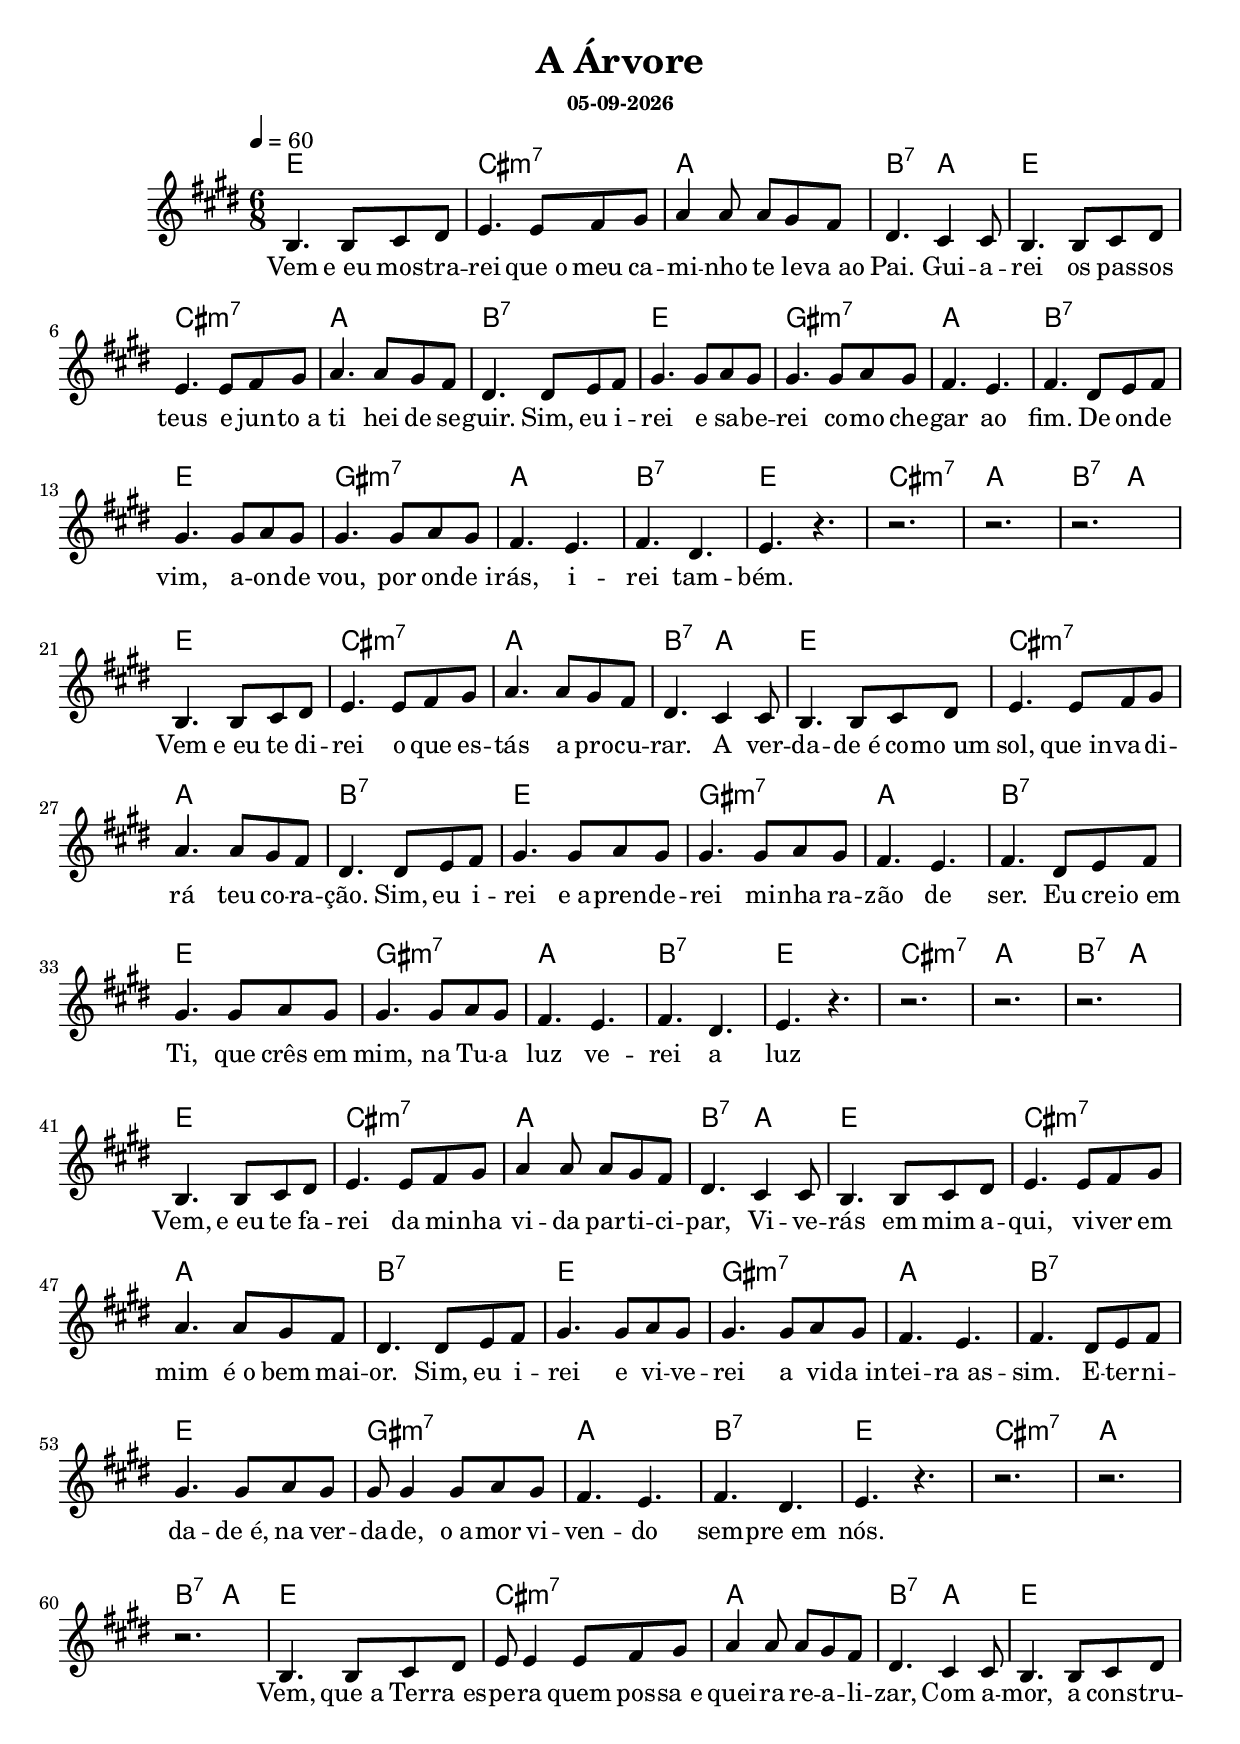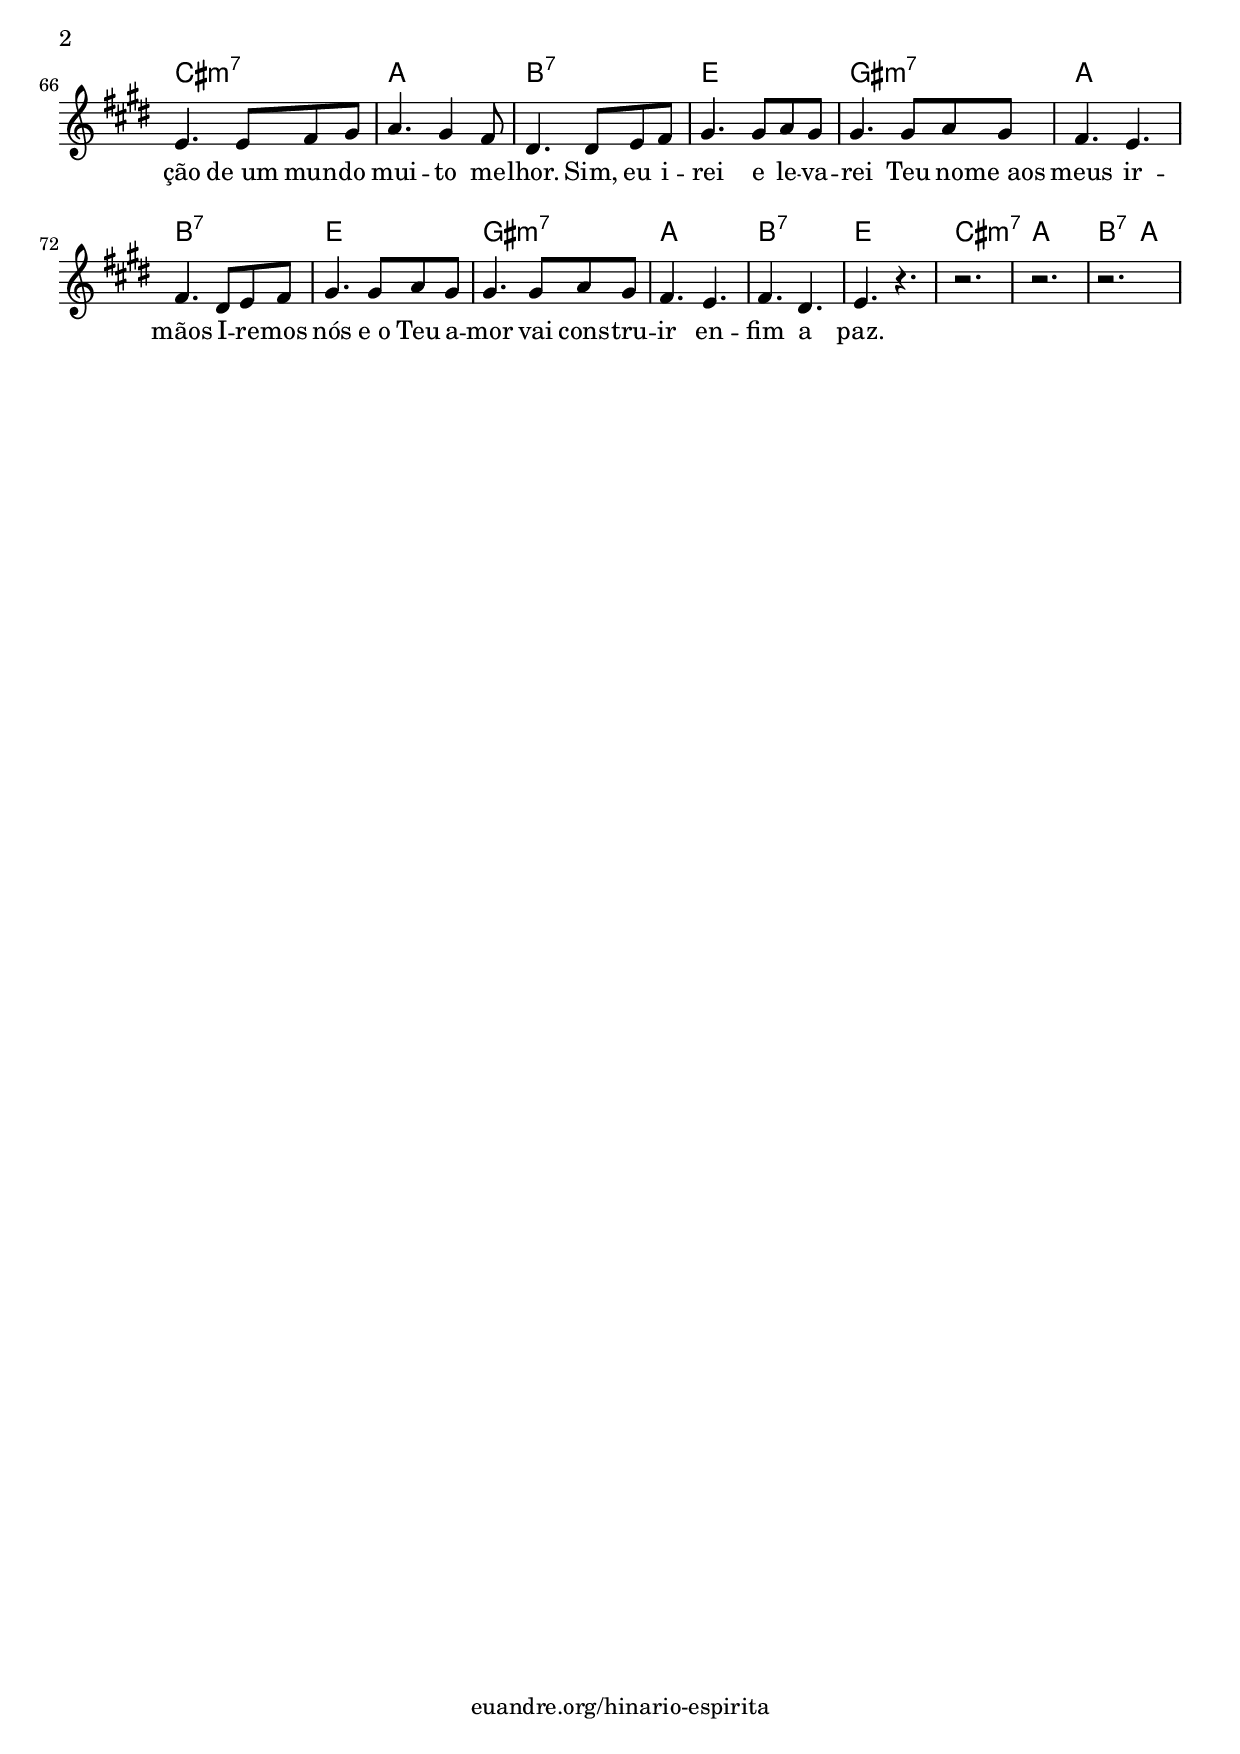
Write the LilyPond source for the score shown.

\version "2.16.0"

%\pointAndClickOff

\header {
  title = "A Árvore"
  subsubtitle = #(strftime "%d-%m-%Y" (localtime (current-time)))
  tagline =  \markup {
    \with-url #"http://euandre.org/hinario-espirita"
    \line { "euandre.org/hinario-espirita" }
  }
}

melodia = \relative c' {
  \key e \major
  \time 6/8
  \tempo 4 = 60
  \clef treble

  % 1
  b4. b8 cis dis | e4. e8 fis gis | a4 a8 a gis fis | dis4. cis4 cis8 |
  b4. b8 cis dis | e4. e8 fis gis | a4. a8 gis fis | dis4. dis8 e fis |
  gis4. gis8 a gis | gis4. gis8 a gis | fis4. e | fis dis8 e fis |
  gis4. gis8 a gis | gis4. gis8 a gis | fis4. e | fis dis | 
  e4. r4. | r2. | r | r | 
  
  b4. b8 cis dis | e4. e8 fis gis | a4. a8 gis fis | dis4. cis4 cis8 |
  b4. b8 cis dis | e4. e8 fis gis | a4. a8 gis fis | dis4. dis8 e fis |
  gis4. gis8 a gis | gis4. gis8 a gis | fis4. e | fis dis8 e fis |
  gis4. gis8 a gis | gis4. gis8 a gis | fis4. e | fis dis | 
  e4. r4. | r2. | r | r | 
  
  b4. b8 cis dis | e4. e8 fis gis | a4 a8 a gis fis | dis4. cis4 cis8 |
  b4. b8 cis dis | e4. e8 fis gis | a4. a8 gis fis | dis4. dis8 e fis |
  gis4. gis8 a gis | gis4. gis8 a gis | fis4. e | fis dis8 e fis |
  gis4. gis8 a gis | gis gis4 gis8 a gis | fis4. e | fis dis | 
  e4. r4. | r2. | r | r | 
  
  b4. b8 cis dis | e e4 e8 fis gis | a4 a8 a gis fis | dis4. cis4 cis8 |
  b4. b8 cis dis | e4. e8 fis gis | a4. gis4 fis8 | dis4. dis8 e fis |
  gis4. gis8 a gis | gis4. gis8 a gis | fis4. e | fis dis8 e fis |
  gis4. gis8 a gis | gis4. gis8 a gis | fis4. e | fis dis | 
  e4. r4. | r2. | r | r | 
}

letra = \lyricmode {
  Vem e_eu mos -- tra -- rei que_o meu ca -- mi -- nho te le -- va_ao Pai.  
  Gui -- a -- rei os pas -- sos teus e jun -- to_a ti hei de se -- guir.  
  Sim, eu i -- rei e sa -- be -- rei co -- mo che -- gar ao fim.  
  De on -- de vim, a -- on -- de vou, por on -- de_i -- rás, i -- rei tam -- bém.  
    
  Vem e_eu te di -- rei o que es -- tás a pro -- cu -- rar.  
  A ver -- da -- de_é co -- mo_um sol, que_in -- va -- di -- rá teu co -- ra -- ção.  
  Sim, eu i -- rei e_a -- pren -- de -- rei mi -- nha ra -- zão de ser.  
  Eu cre -- io_em Ti, que crês em mim, na Tu -- a luz ve -- rei a luz  
    
  Vem, e_eu te fa -- rei da mi -- nha vi -- da par -- ti -- ci -- par,  
  Vi -- ve -- rás em mim a -- qui, vi -- ver em mim é_o bem mai -- or.  
  Sim, eu i -- rei e vi -- ve -- rei a vi -- da_in -- tei -- ra_as -- sim.  
  E -- ter -- ni -- da -- de_é, na ver -- da -- de, o_a -- mor vi -- ven -- do sem -- pre_em nós.  
    
  Vem, que_a Ter -- ra_es -- pe -- ra quem pos -- sa_e quei -- ra re -- a -- li -- zar,  
  Com a -- mor, a cons -- tru -- ção de_um mun -- do mui -- to me -- lhor.  
  Sim, eu i -- rei e le -- va -- rei Teu no -- me_aos meus ir -- mãos  
  I -- re -- mos nós e_o Teu a -- mor vai cons -- tru -- ir en -- fim a paz.  
}

harmonia = \chordmode {
  \set majorSevenSymbol = \markup { 7M }
  e2. | cis:min7 | a | b4.:7 a | 
  e2. | cis:min7 | a | b:7 | 
  e | gis:min7 | a | b:7 |
  e | gis:min7 | a | b:7 |
  e | cis:min7 | a | b4.:7 a |

  e2. | cis:min7 | a | b4.:7 a | 
  e2. | cis:min7 | a | b:7 | 
  e | gis:min7 | a | b:7 |
  e | gis:min7 | a | b:7 |
  e | cis:min7 | a | b4.:7 a |
  
  e2. | cis:min7 | a | b4.:7 a | 
  e2. | cis:min7 | a | b:7 | 
  e | gis:min7 | a | b:7 |
  e | gis:min7 | a | b:7 |
  e | cis:min7 | a | b4.:7 a |
  
  e2. | cis:min7 | a | b4.:7 a | 
  e2. | cis:min7 | a | b:7 | 
  e | gis:min7 | a | b:7 |
  e | gis:min7 | a | b:7 |
  e | cis:min7 | a | b4.:7 a |
}

\score {
  <<
    \new ChordNames { \harmonia }
    \new Staff <<
      \new Voice = "melodia" { \melodia }
      \lyricsto "melodia" \new Lyrics \letra
      \set Staff.midiInstrument = #"acoustic grand"
    >>
  >>
  \layout {}
  \midi {}
}
